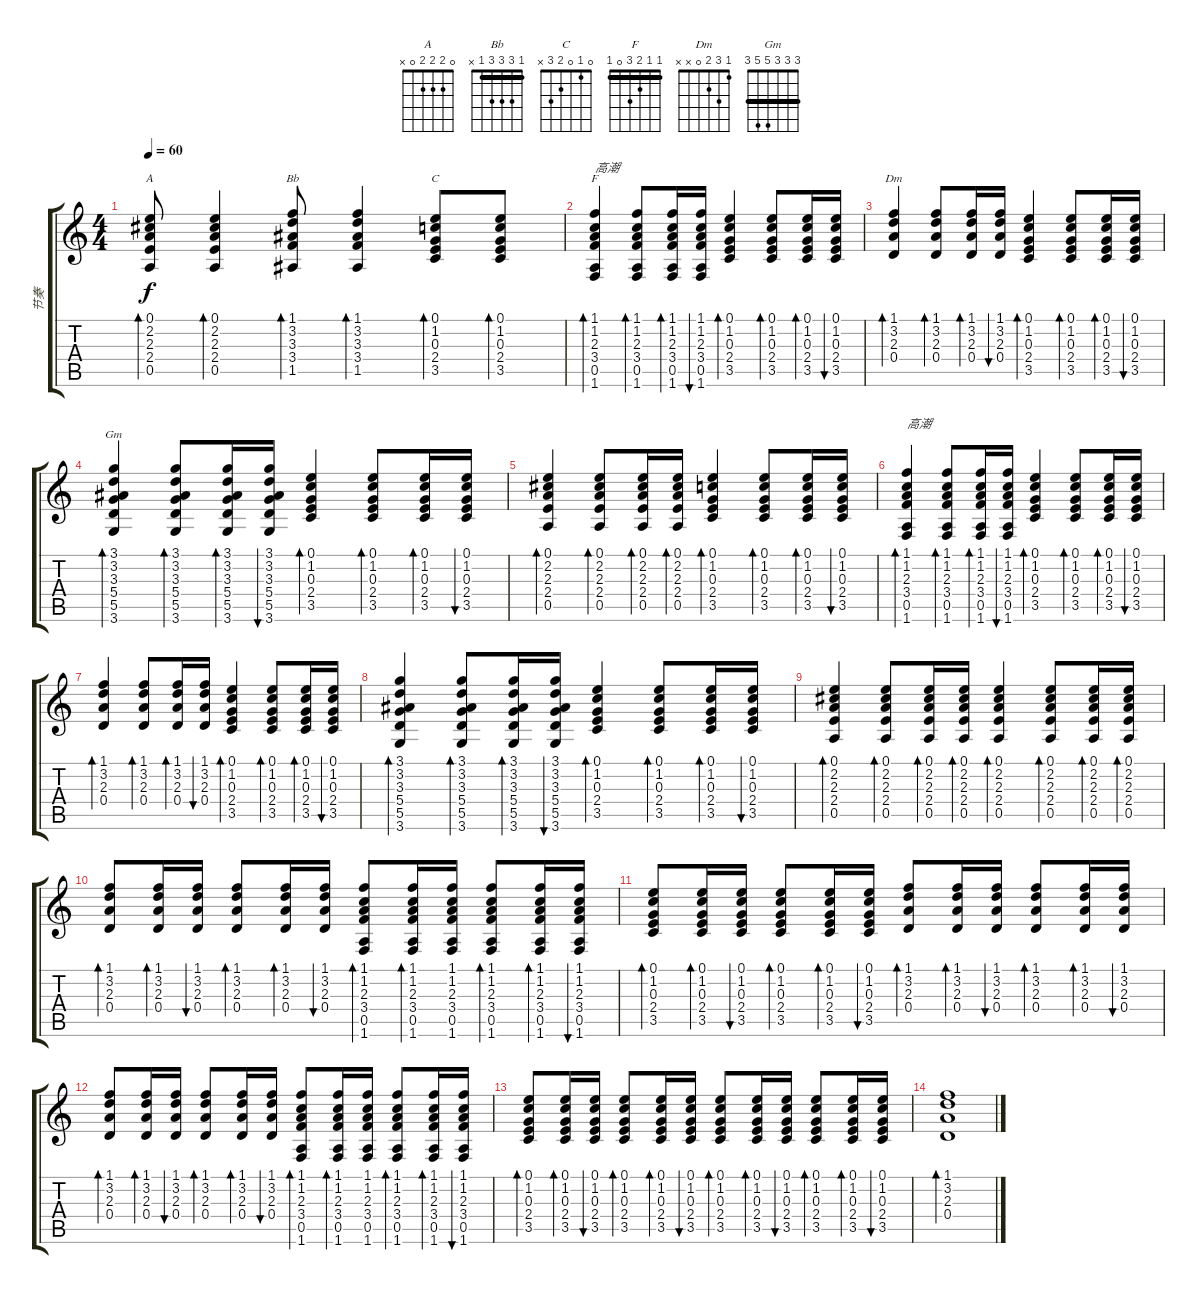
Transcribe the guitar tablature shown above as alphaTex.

\track ("节奏" "节奏") {instrument acousticguitarsteel}
\staff {score tabs}
\tuning (E4 B3 G3 D3 A2 E2) {hide}
\chord ("A" 0 2 2 2 0 x)
\chord ("Bb" 1 3 3 3 1 x) {barre 1}
\chord ("C" 0 1 0 2 3 x)
\chord ("F" 1 1 2 3 0 1) {barre 1}
\chord ("Dm" 1 3 2 0 x x)
\chord ("Gm" 3 3 3 5 5 3) {barre 3}
\ts (4 4)
\tempo 60
\clef g2
\ks c
(0.1 2.2 2.3 2.4 0.5).8{bd 60 ch "A" dy f} (0.1 2.2 2.3 2.4 0.5).4{bd 60} (1.1 3.2 3.3 3.4 1.5).8{bd 60 ch "Bb"} (1.1 3.2 3.3 3.4 1.5).4{bd 60} (0.1 1.2 0.3 2.4 3.5).8{bd 60 ch "C"} (0.1 1.2 0.3 2.4 3.5).8{bd 60} |
(1.1 1.2 2.3 3.4 0.5 1.6).4{bd 60 ch "F" txt "高潮"} (1.1 1.2 2.3 3.4 0.5 1.6).8{bd 60} (1.1 1.2 2.3 3.4 0.5 1.6).16{bd 60} (1.1 1.2 2.3 3.4 0.5 1.6).16{bu 60} (0.1 1.2 0.3 2.4 3.5).4{bd 60} (0.1 1.2 0.3 2.4 3.5).8{bd 60} (0.1 1.2 0.3 2.4 3.5).16{bd 60} (0.1 1.2 0.3 2.4 3.5).16{bu 60} |
(1.1 3.2 2.3 0.4).4{bd 60 ch "Dm"} (1.1 3.2 2.3 0.4).8{bd 60} (1.1 3.2 2.3 0.4).16{bd 60} (1.1 3.2 2.3 0.4).16{bu 60} (0.1 1.2 0.3 2.4 3.5).4{bd 60} (0.1 1.2 0.3 2.4 3.5).8{bd 60} (0.1 1.2 0.3 2.4 3.5).16{bd 60} (0.1 1.2 0.3 2.4 3.5).16{bu 60} |
(3.1 3.2 3.3 5.4 5.5 3.6).4{bd 60 ch "Gm"} (3.1 3.2 3.3 5.4 5.5 3.6).8{bd 60} (3.1 3.2 3.3 5.4 5.5 3.6).16{bd 60} (3.1 3.2 3.3 5.4 5.5 3.6).16{bu 60} (0.1 1.2 0.3 2.4 3.5).4{bd 60} (0.1 1.2 0.3 2.4 3.5).8{bd 60} (0.1 1.2 0.3 2.4 3.5).16{bd 60} (0.1 1.2 0.3 2.4 3.5).16{bu 60} |
(0.1 2.2 2.3 2.4 0.5).4{bd 60} (0.1 2.2 2.3 2.4 0.5).8{bd 60} (0.1 2.2 2.3 2.4 0.5).16{bd 60} (0.1 2.2 2.3 2.4 0.5).16{bd 60} (0.1 1.2 0.3 2.4 3.5).4{bd 60} (0.1 1.2 0.3 2.4 3.5).8{bd 60} (0.1 1.2 0.3 2.4 3.5).16{bd 60} (0.1 1.2 0.3 2.4 3.5).16{bu 60} |
(1.1 1.2 2.3 3.4 0.5 1.6).4{bd 60 txt "高潮"} (1.1 1.2 2.3 3.4 0.5 1.6).8{bd 60} (1.1 1.2 2.3 3.4 0.5 1.6).16{bd 60} (1.1 1.2 2.3 3.4 0.5 1.6).16{bu 60} (0.1 1.2 0.3 2.4 3.5).4{bd 60} (0.1 1.2 0.3 2.4 3.5).8{bd 60} (0.1 1.2 0.3 2.4 3.5).16{bd 60} (0.1 1.2 0.3 2.4 3.5).16{bu 60} |
(1.1 3.2 2.3 0.4).4{bd 60} (1.1 3.2 2.3 0.4).8{bd 60} (1.1 3.2 2.3 0.4).16{bd 60} (1.1 3.2 2.3 0.4).16{bu 60} (0.1 1.2 0.3 2.4 3.5).4{bd 60} (0.1 1.2 0.3 2.4 3.5).8{bd 60} (0.1 1.2 0.3 2.4 3.5).16{bd 60} (0.1 1.2 0.3 2.4 3.5).16{bu 60} |
(3.1 3.2 3.3 5.4 5.5 3.6).4{bd 60} (3.1 3.2 3.3 5.4 5.5 3.6).8{bd 60} (3.1 3.2 3.3 5.4 5.5 3.6).16{bd 60} (3.1 3.2 3.3 5.4 5.5 3.6).16{bu 60} (0.1 1.2 0.3 2.4 3.5).4{bd 60} (0.1 1.2 0.3 2.4 3.5).8{bd 60} (0.1 1.2 0.3 2.4 3.5).16{bd 60} (0.1 1.2 0.3 2.4 3.5).16{bu 60} |
(0.1 2.2 2.3 2.4 0.5).4{bd 60} (0.1 2.2 2.3 2.4 0.5).8{bd 60} (0.1 2.2 2.3 2.4 0.5).16{bd 60} (0.1 2.2 2.3 2.4 0.5).16{bd 60} (0.1 2.2 2.3 2.4 0.5).4{bd 60} (0.1 2.2 2.3 2.4 0.5).8{bd 60 txt ""} (0.1 2.2 2.3 2.4 0.5).16{bd 60} (0.1 2.2 2.3 2.4 0.5).16{bd 60} |
(1.1 3.2 2.3 0.4).8{bd 60} (1.1 3.2 2.3 0.4).16{bd 60} (1.1 3.2 2.3 0.4).16{bu 60} (1.1 3.2 2.3 0.4).8{bd 60} (1.1 3.2 2.3 0.4).16{bd 60} (1.1 3.2 2.3 0.4).16{bu 60} (1.1 1.2 2.3 3.4 0.5 1.6).8{bd 60} (1.1 1.2 2.3 3.4 0.5 1.6).16{bd 60} (1.1 1.2 2.3 3.4 0.5 1.6).16 (1.1 1.2 2.3 3.4 0.5 1.6).8{bd 60} (1.1 1.2 2.3 3.4 0.5 1.6).16{bd 60} (1.1 1.2 2.3 3.4 0.5 1.6).16{bu 60} |
(0.1 1.2 0.3 2.4 3.5).8{bd 60} (0.1 1.2 0.3 2.4 3.5).16{bd 60} (0.1 1.2 0.3 2.4 3.5).16{bu 60} (0.1 1.2 0.3 2.4 3.5).8{bd 60} (0.1 1.2 0.3 2.4 3.5).16{bd 60} (0.1 1.2 0.3 2.4 3.5).16{bu 60} (1.1 3.2 2.3 0.4).8{bd 60} (1.1 3.2 2.3 0.4).16{bd 60} (1.1 3.2 2.3 0.4).16{bu 60} (1.1 3.2 2.3 0.4).8{bd 60} (1.1 3.2 2.3 0.4).16{bd 60} (1.1 3.2 2.3 0.4).16{bu 60} |
(1.1 3.2 2.3 0.4).8{bd 60} (1.1 3.2 2.3 0.4).16{bd 60} (1.1 3.2 2.3 0.4).16{bu 60} (1.1 3.2 2.3 0.4).8{bd 60} (1.1 3.2 2.3 0.4).16{bd 60} (1.1 3.2 2.3 0.4).16{bu 60} (1.1 1.2 2.3 3.4 0.5 1.6).8{bd 60} (1.1 1.2 2.3 3.4 0.5 1.6).16{bd 60} (1.1 1.2 2.3 3.4 0.5 1.6).16 (1.1 1.2 2.3 3.4 0.5 1.6).8{bd 60} (1.1 1.2 2.3 3.4 0.5 1.6).16{bd 60} (1.1 1.2 2.3 3.4 0.5 1.6).16{bu 60} |
(0.1 1.2 0.3 2.4 3.5).8{bd 60} (0.1 1.2 0.3 2.4 3.5).16{bd 60} (0.1 1.2 0.3 2.4 3.5).16{bu 60} (0.1 1.2 0.3 2.4 3.5).8{bd 60} (0.1 1.2 0.3 2.4 3.5).16{bd 60} (0.1 1.2 0.3 2.4 3.5).16{bu 60} (0.1 1.2 0.3 2.4 3.5).8{bd 60} (0.1 1.2 0.3 2.4 3.5).16{bd 60} (0.1 1.2 0.3 2.4 3.5).16{bu 60} (0.1 1.2 0.3 2.4 3.5).8{bd 60} (0.1 1.2 0.3 2.4 3.5).16{bd 60} (0.1 1.2 0.3 2.4 3.5).16{bu 60} |
(1.1 3.2 2.3 0.4).1{bd 60 txt ""}
